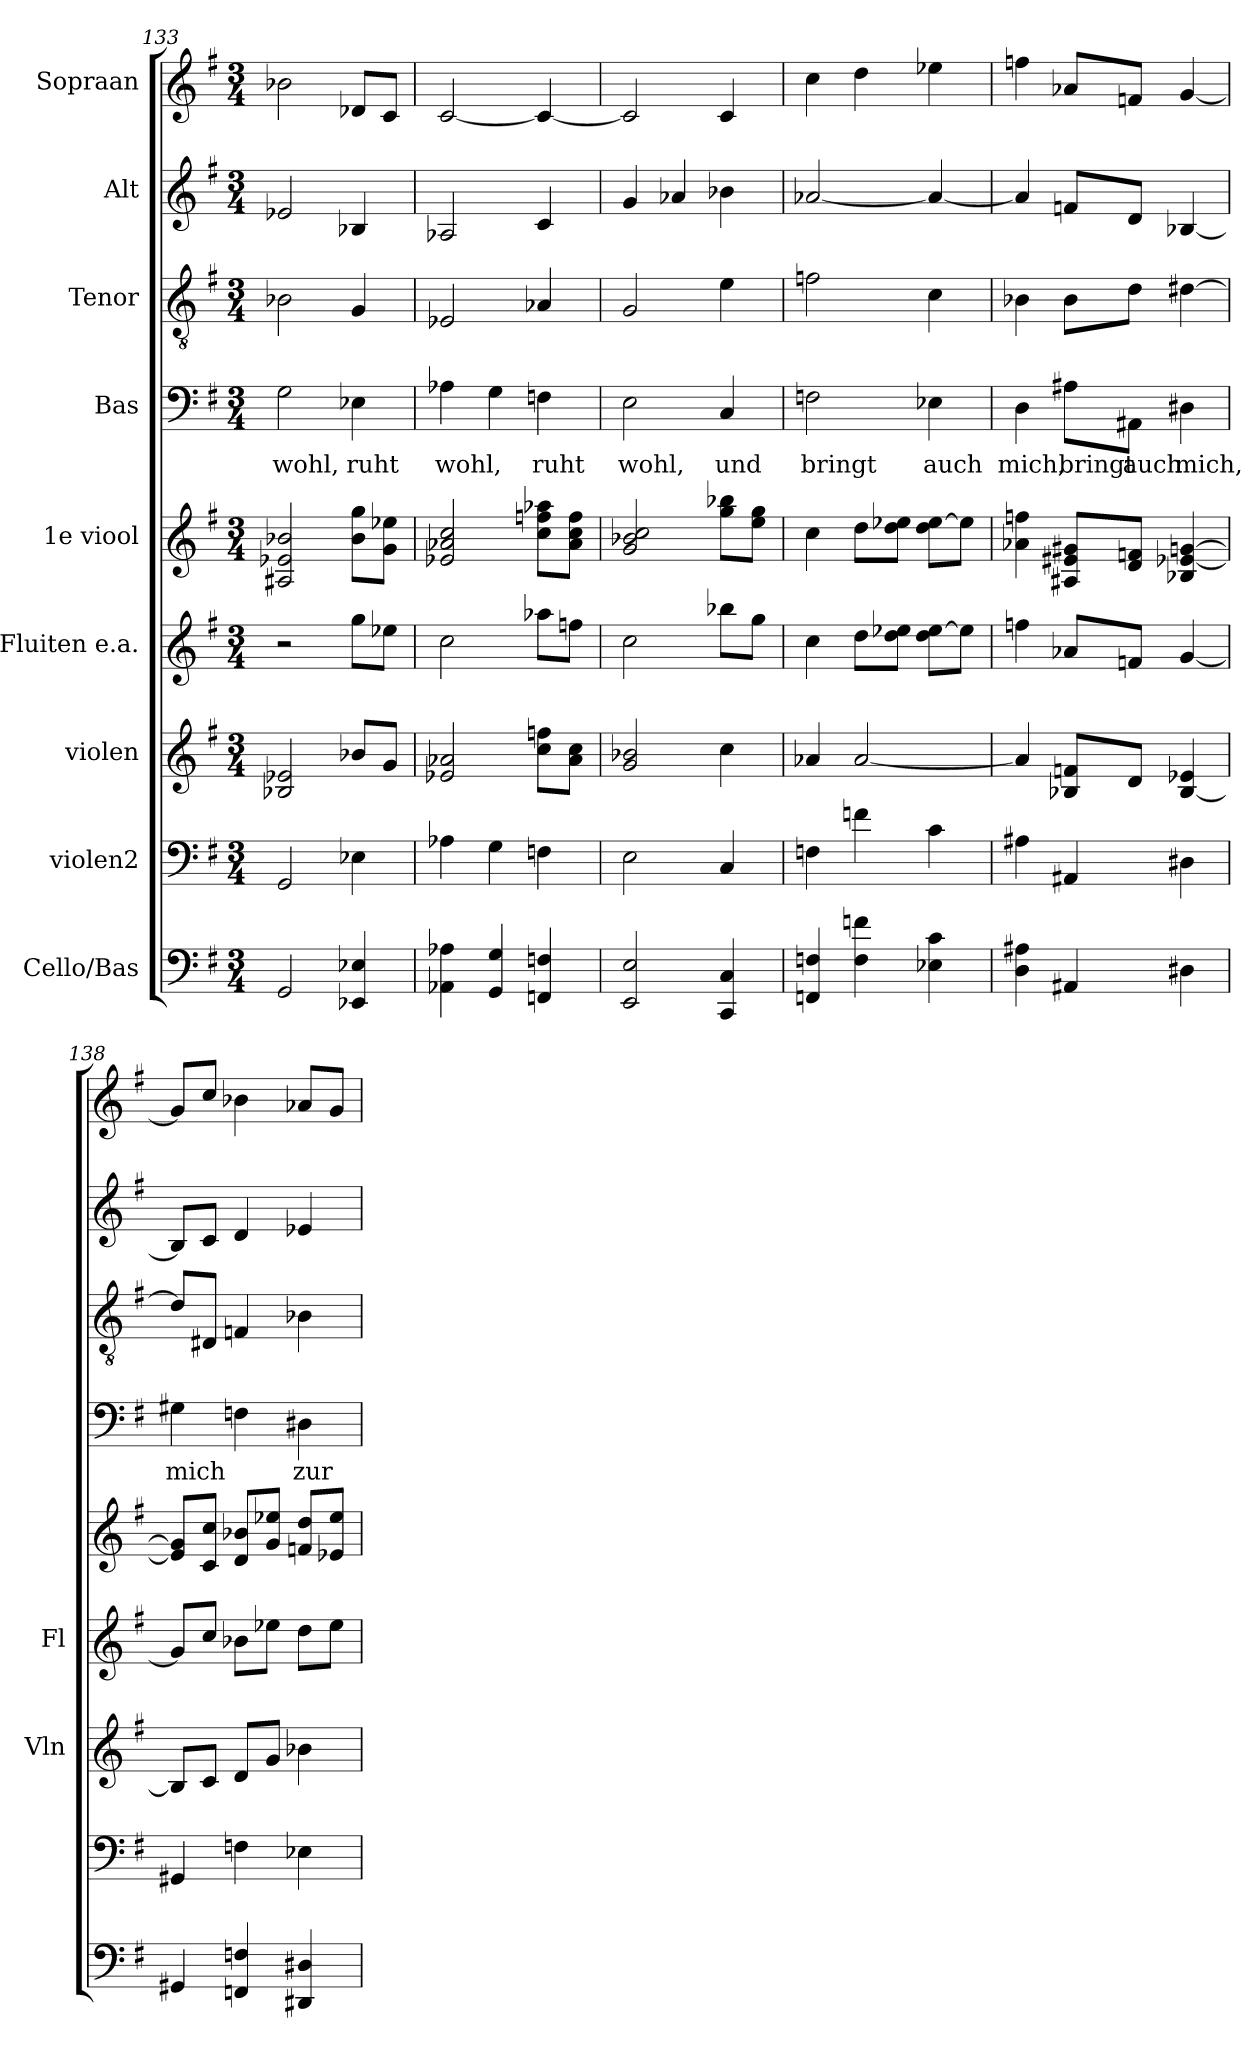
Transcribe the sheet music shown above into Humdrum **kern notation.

**kern	**kern	**kern	**kern	**kern	**kern	**text	**kern	**kern	**kern
*part9	*part8	*part7	*part6	*part5	*part4	*part4	*part3	*part2	*part1
*staff9	*staff8	*staff7	*staff6	*staff5	*staff4	*staff4	*staff3	*staff2	*staff1
*I"Cello/Bas	*I"violen2	*I"violen	*I"Fluiten e.a.	*I"1e viool	*I"Bas	*	*I"Tenor	*I"Alt	*I"Sopraan
*	*	*I'Vln	*I'Fl	*	*	*	*	*	*
*clefF4	*clefF4	*clefG2	*clefG2	*clefG2	*clefF4	*	*clefGv2	*clefG2	*clefG2
*k[f#]	*k[f#]	*k[f#]	*k[f#]	*k[f#]	*k[f#]	*	*k[f#]	*k[f#]	*k[f#]
*M3/4	*M3/4	*M3/4	*M3/4	*M3/4	*M3/4	*	*M3/4	*M3/4	*M3/4
=133	=133	=133	=133	=133	=133	=133	=133	=133	=133
2GG/	2GG/	2B-X/ 2e-X/	2r	2A#X/ 2e-X/ 2b-X/	2Gi\	wohl,	2B-X\	2e-X/	2b-X\
4EE-X/ 4E-X/	4E-X\	8b-X\L	8gg\L	8b-\ 8gg\L	4E-Xi\	ruht	4G/	4B-X/	8d-X/L
.	.	8g/J	8ee-X\J	8g\ 8ee-X\J	.	.	.	.	8c/J
!!LO:LB:g=z
=134	=134	=134	=134	=134	=134	=134	=134	=134	=134
4AA-X\ 4A-X\	4A-X\	2e-X/ 2a-X/	2cc\	2e-X/ 2a-X/ 2cc/	4A-Xi\	wohl,	2E-X/	2A-X/	[2c/
4GG/ 4G/	4G\	.	.	.	4Gi\	.	.	.	.
4FFn/ 4Fn/	4Fn\	8cc\ 8ffn\L	8aa-X\L	8cc\ 8ffn\ 8aa-X\L	4Fni\	ruht	4A-X/	4c/	4c/_
.	.	8a-\ 8cc\J	8ffn\J	8a-\ 8cc\ 8ff\J	.	.	.	.	.
=135	=135	=135	=135	=135	=135	=135	=135	=135	=135
2EE/ 2E/	2E\	2g/ 2b-X/	2cc\	2g/ 2b-X/ 2cc/	2Ei\	wohl,	2G/	4g/	2c/]
.	.	.	.	.	.	.	.	4a-X/	.
4CC/ 4C/	4C/	4cc\	8bb-X\L	8gg\ 8bb-X\L	4Ci/	und	4e\	4b-X\	4c/
.	.	.	8gg\J	8ee\ 8gg\J	.	.	.	.	.
=136	=136	=136	=136	=136	=136	=136	=136	=136	=136
4FFn/ 4Fn/	4Fn\	4a-X/	4cc\	4cc\	2Fni\	bringt	2fn\	[2a-X/	4cc\
4F\ 4fn\	4fn\	[2a-/	8dd\L	8dd\L	.	.	.	.	4dd\
.	.	.	8dd\ 8ee-X\J	8dd\ 8ee-X\J	.	.	.	.	.
4E-X\ 4c\	4c\	.	8dd\ [8ee-\L	8dd\ [8ee-\L	4E-Xi\	auch	4c\	4a-/_	4ee-X\
.	.	.	8ee-\J]	8ee-\J]	.	.	.	.	.
=137	=137	=137	=137	=137	=137	=137	=137	=137	=137
4D\ 4A#X\	4A#X\	4a-/]	4ffn\	4a-X\ 4ffn\	4Di\	mich,	4B-X\	4a-/]	4ffn\
4AA#X/	4AA#X/	8B-X/ 8fn/L	8a-X/L	8A#X/ 8e#X/ 8g#X/L	8A#Xi\L	bringt	8B-\L	8fn/L	8a-X/L
.	.	8d/J	8fn/J	8d/ 8fn/J	8AA#Xi\J	auch	8d\J	8d/J	8fn/J
4D#X\	4D#X\	[4B-/ 4e-X/	[4g/	4B-X/ [4e-X/ [4gn/	4D#Xi\	mich,	[4d#X\	[4B-X/	[4g/
=138	=138	=138	=138	=138	=138	=138	=138	=138	=138
4GG#X/	4GG#X/	8B-/L]	8g/L]	8e-/] 8g/]L	4G#Xi\	mich	8d#/L]	8B-/L]	8g/L]
.	.	8c/J	8cc\J	8c/ 8cc/J	.	.	8D#X/J	8c/J	8cc/J
4FFn/ 4Fn/	4Fn\	8d/L	8b-X\L	8d/ 8b-X/L	4Fni\	.	4Fn/	4d/	4b-X\
.	.	8g/J	8ee-X\J	8g\ 8ee-X\J	.	.	.	.	.
4DD#X/ 4D#X/	4E-X\	4b-X\	8dd\L	8fn/ 8dd/L	4D#Xi\	zur	4B-X\	4e-X/	8a-X/L
.	.	.	8ee-\J	8e-X/ 8ee-/J	.	.	.	.	8g/J
=	=	=	=	=	=	=	=	=	=
*-	*-	*-	*-	*-	*-	*-	*-	*-	*-
